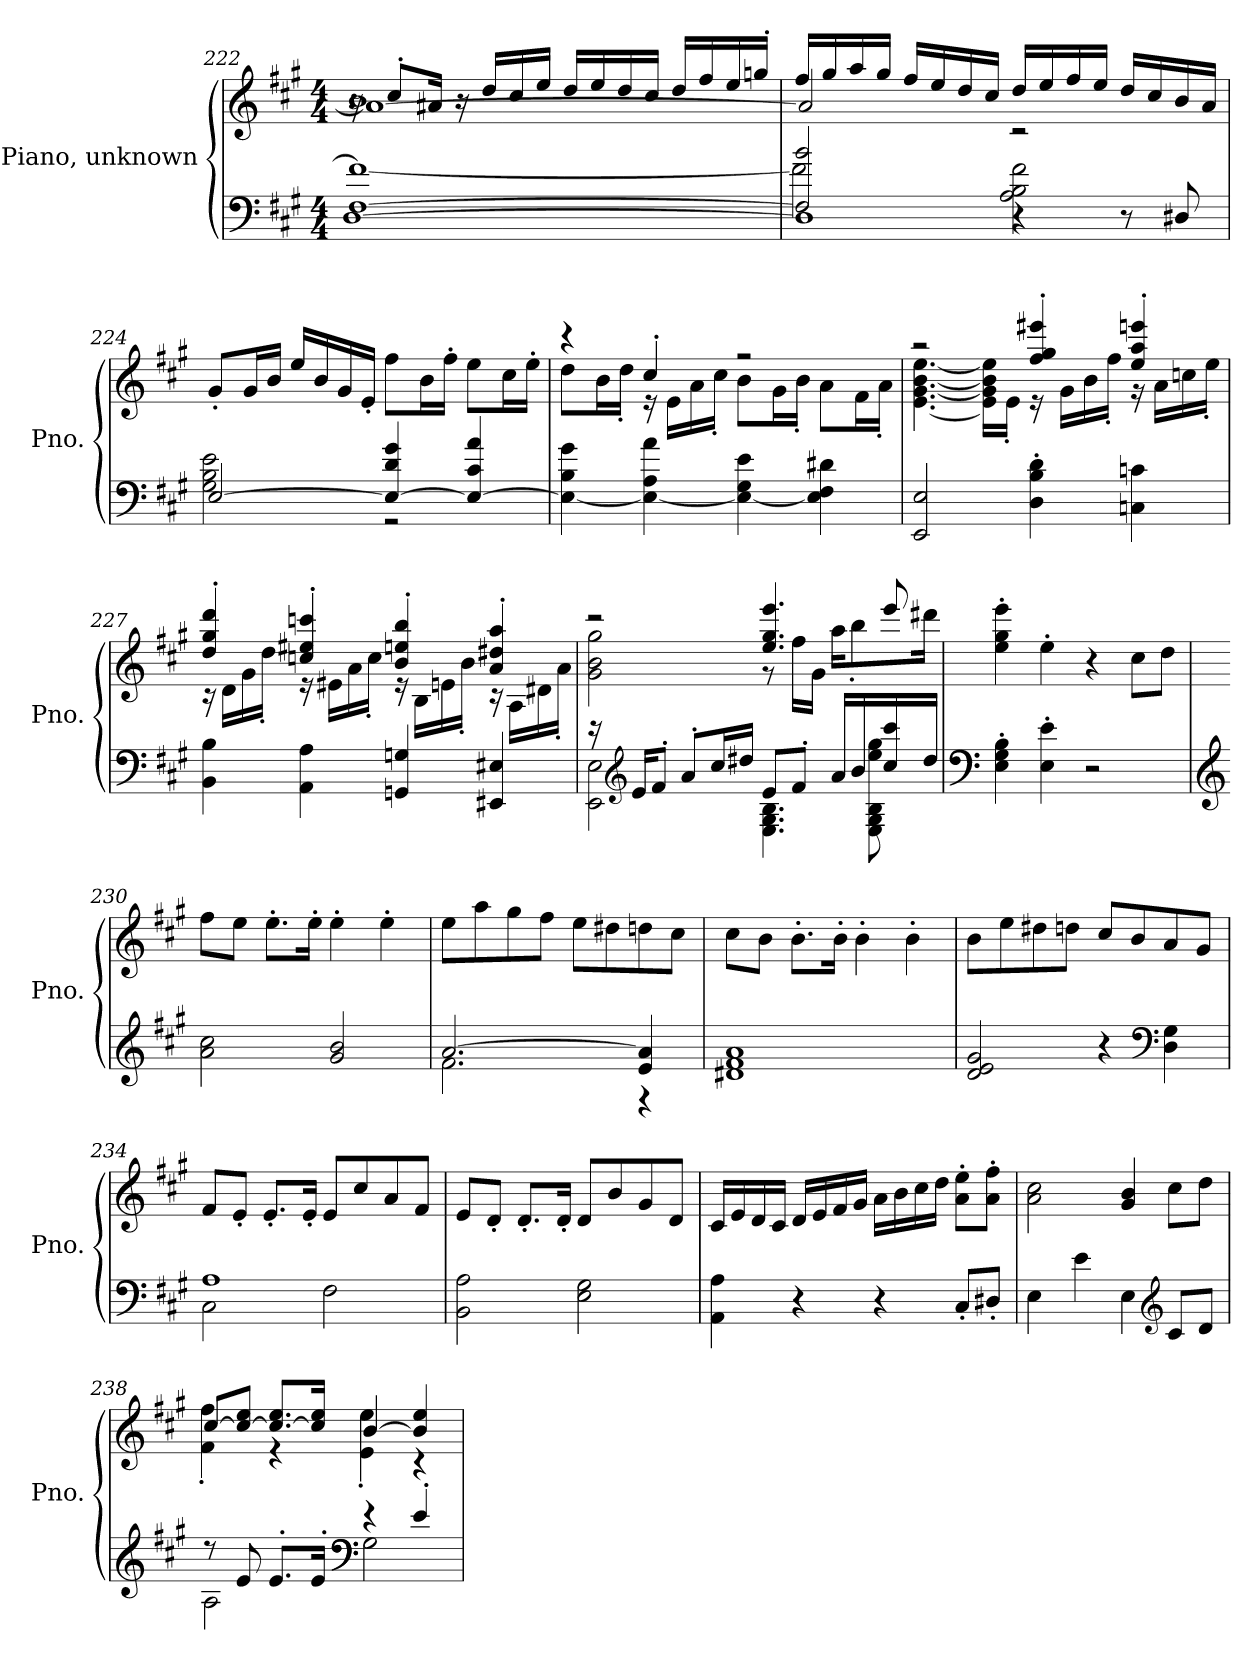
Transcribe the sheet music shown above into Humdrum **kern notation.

**kern	**kern
*part1	*part1
*staff2	*staff1
*I"Piano, unknown	*
*I'Pno.	*
*clefF4	*clefG2
*k[f#c#g#]	*k[f#c#g#]
*M4/4	*M4/4
=222	=222
*^	*^
*	*^	*	*^
[1F#	1f#_	[1D	16r	1b	1a_
.	.	.	8cc#'/L	.	.
.	.	.	16a#X/Jk	.	.
.	.	.	16r	.	.
.	.	.	16dd/LL	.	.
.	.	.	16cc#/	.	.
.	.	.	16ee/JJ	.	.
.	.	.	16dd/LL	.	.
.	.	.	16ee/	.	.
.	.	.	16dd/	.	.
.	.	.	16cc#/JJ	.	.
.	.	.	16dd/LL	.	.
.	.	.	16ff#/	.	.
.	.	.	16ee/	.	.
.	.	.	16ggn'/JJ	.	.
*	*	*	*	*v	*v
!!LO:LB:g=z
=223	=223	=223	=223	=223
2F#/] 2b/	2f#\]	1D]	16ff#/LL	2a/]
.	.	.	16gg#/	.
.	.	.	16aa/	.
.	.	.	16gg#/JJ	.
.	.	.	16ff#/LL	.
.	.	.	16ee/	.
.	.	.	16dd/	.
.	.	.	16cc#/JJ	.
4r	2A\ 2B\ 2f#\	.	16dd/LL	2r
.	.	.	16ee/	.
.	.	.	16ff#/	.
.	.	.	16ee/JJ	.
8r	.	.	16dd/LL	.
.	.	.	16cc#/	.
8D#X/	.	.	16b/	.
.	.	.	16a/JJ	.
*	*v	*v	*	*
*	*	*v	*v
=224	=224	=224
[2E/	2G#\ 2B\ 2e\	8g#'/L
.	.	16g#/L
.	.	16b/JJ
.	.	16ee/LL
.	.	16b/
.	.	16g#/
.	.	16e'/JJ
4E/_ 4d/ 4g#/	2r	8ff#\L
.	.	16b\L
.	.	16ff#'\JJ
4E/_ 4c#/ 4a/	.	8ee\L
.	.	16cc#\L
.	.	16ee'\JJ
*v	*v	*
=225	=225
*	*^
4E\_ 4B\ 4g#\	4r	8dd\L
.	.	16b\L
.	.	16dd'\JJ
4E\_ 4A\ 4a\	4cc#'/	16r
.	.	16e\LL
.	.	16a\
.	.	16cc#'\JJ
4E\_ 4G#\ 4e\	2r	8b\L
.	.	16g#\L
.	.	16b'\JJ
4E\] 4F#\ 4d#X\	.	8a\L
.	.	16f#\L
.	.	16a'\JJ
!!LO:LB:g=z	!!
=226	=226	=226
2EE/ 2E/	2r	[4.e\ [4.g#\ [4.b\ [4.ee\
.	.	16e\] 16g#\] 16b\] 16ee\]LL
.	.	16e'\JJ
4D\' 4B\' 4d\'	4ff#/' 4gg#/' 4eee#X/'	16r
.	.	16g#\LL
.	.	16b\
.	.	16ff#'\JJ
4Cn\ 4cn\	4ee/' 4aa/' 4eeen/'	16r
.	.	16a\LL
.	.	16ccn\
.	.	16ee'\JJ
=227	=227	=227
4BB\ 4B\	4dd/' 4gg#/' 4ddd/'	16r
.	.	16d\LL
.	.	16g#\
.	.	16dd'\JJ
4AA\ 4A\	4ccn/' 4ee#X/' 4cccn/'	16r
.	.	16e#X\LL
.	.	16a\
.	.	16cc'\JJ
4GGn/ 4Gn/	4b/' 4een/' 4bb/'	16r
.	.	16B\LL
.	.	16en\
.	.	16b'\JJ
4EE#X/ 4E#X/	4a/' 4dd#X/' 4aa/'	16r
.	.	16A\LL
.	.	16d#X\
.	.	16a'\JJ
!!LO:PB:g=z	!!
=228	=228	=228
*^	*	*
16r	2EE\ 2E\	2r	2g#\ 2b\ 2gg#\
*clefG2	*	*	*
16e/KL	.	.	.
8f#'/J	.	.	.
8a'/L	.	.	.
16cc#/L	.	.	.
16dd#X/JJ	.	.	.
8e/L	4.E\ 4.G#\ 4.B\	4.ee/ 4.gg#/ 4.eee/	8r
8f#'/J	.	.	16ff#\LL
.	.	.	16g#\JJ
16a/LL	.	.	16aa\KL
16b/	.	.	8bb'\
16cc#/ 16ccc#/	8E\ 8G#\ 8B\ 8ee\ 8gg#\	8eee/	.
16dd#/JJ	.	.	16ddd#X\Jk
*v	*v	*	*
*	*v	*v
=229	=229
*clefF4	*
4E\' 4G#\' 4B\'	4ee\' 4gg#\' 4eee\'
4E\' 4e\'	4ee'\
2r	4r
.	8cc#\L
.	8dd\J
=230	=230
*clefG2	*
2a\ 2cc#\	8ff#\L
.	8ee\J
.	8.ee'\L
.	16ee'\Jk
2g#/ 2b/	4ee'\
.	4ee'\
=231	=231
*^	*
[2.a/	2.f#\	8ee\L
.	.	8aa\
.	.	8gg#\
.	.	8ff#\J
.	.	8ee\L
.	.	8dd#X\
4e/ 4a/]	4r	8ddn\
.	.	8cc#\J
*v	*v	*
!!LO:LB:g=z
=232	=232
1d#X 1f# 1a	8cc#\L
.	8b\J
.	8.b'\L
.	16b'\Jk
.	4b'\
.	4b'\
=233	=233
2d/ 2e/ 2g#/	8b\L
.	8ee\
.	8dd#X\
.	8ddn\J
4r	8cc#/L
.	8b/
*clefF4	*
4D\ 4G#\	8a/
.	8g#/J
=234	=234
*^	*
1A	2C#\	8f#/L
.	.	8e'/J
.	.	8.e'/L
.	.	16e'/Jk
.	2F#\	8e/L
.	.	8cc#/
.	.	8a/
.	.	8f#/J
*v	*v	*
=235	=235
2BB\ 2A\	8e/L
.	8d'/J
.	8.d'/L
.	16d'/Jk
2E\ 2G#\	8d/L
.	8b/
.	8g#/
.	8d/J
!!LO:LB:g=z
=236	=236
4AA\ 4A\	16c#/LL
.	16e/
.	16d/
.	16c#/JJ
4r	16d/LL
.	16e/
.	16f#/
.	16g#/JJ
4r	16a\LL
.	16b\
.	16cc#\
.	16dd\JJ
8C#'/L	8a\' 8ee\'L
8D#X'/J	8a\' 8ff#\'J
=237	=237
4E\	2a\ 2cc#\
4e\	.
4E\	4g#/ 4b/
*clefG2	*
8c#/L	8cc#\L
8d/J	8dd\J
=238	=238
*^	*^
8r	2A\	[8cc#/L	4f#\' 4ff#\'
8e/	.	8cc#/_ 8ee/J	.
8.e'/L	.	8.cc#/_ 8.ee/L	4r
16e'/Jk	.	16cc#/] 16ee/Jk	.
*clefF4	*	*	*
4r	2G#\	[4b/	4e\' 4ee\'
4e'/	.	4b/] 4ee/	4r
*v	*v	*	*
*	*v	*v
=	=
*-	*-
